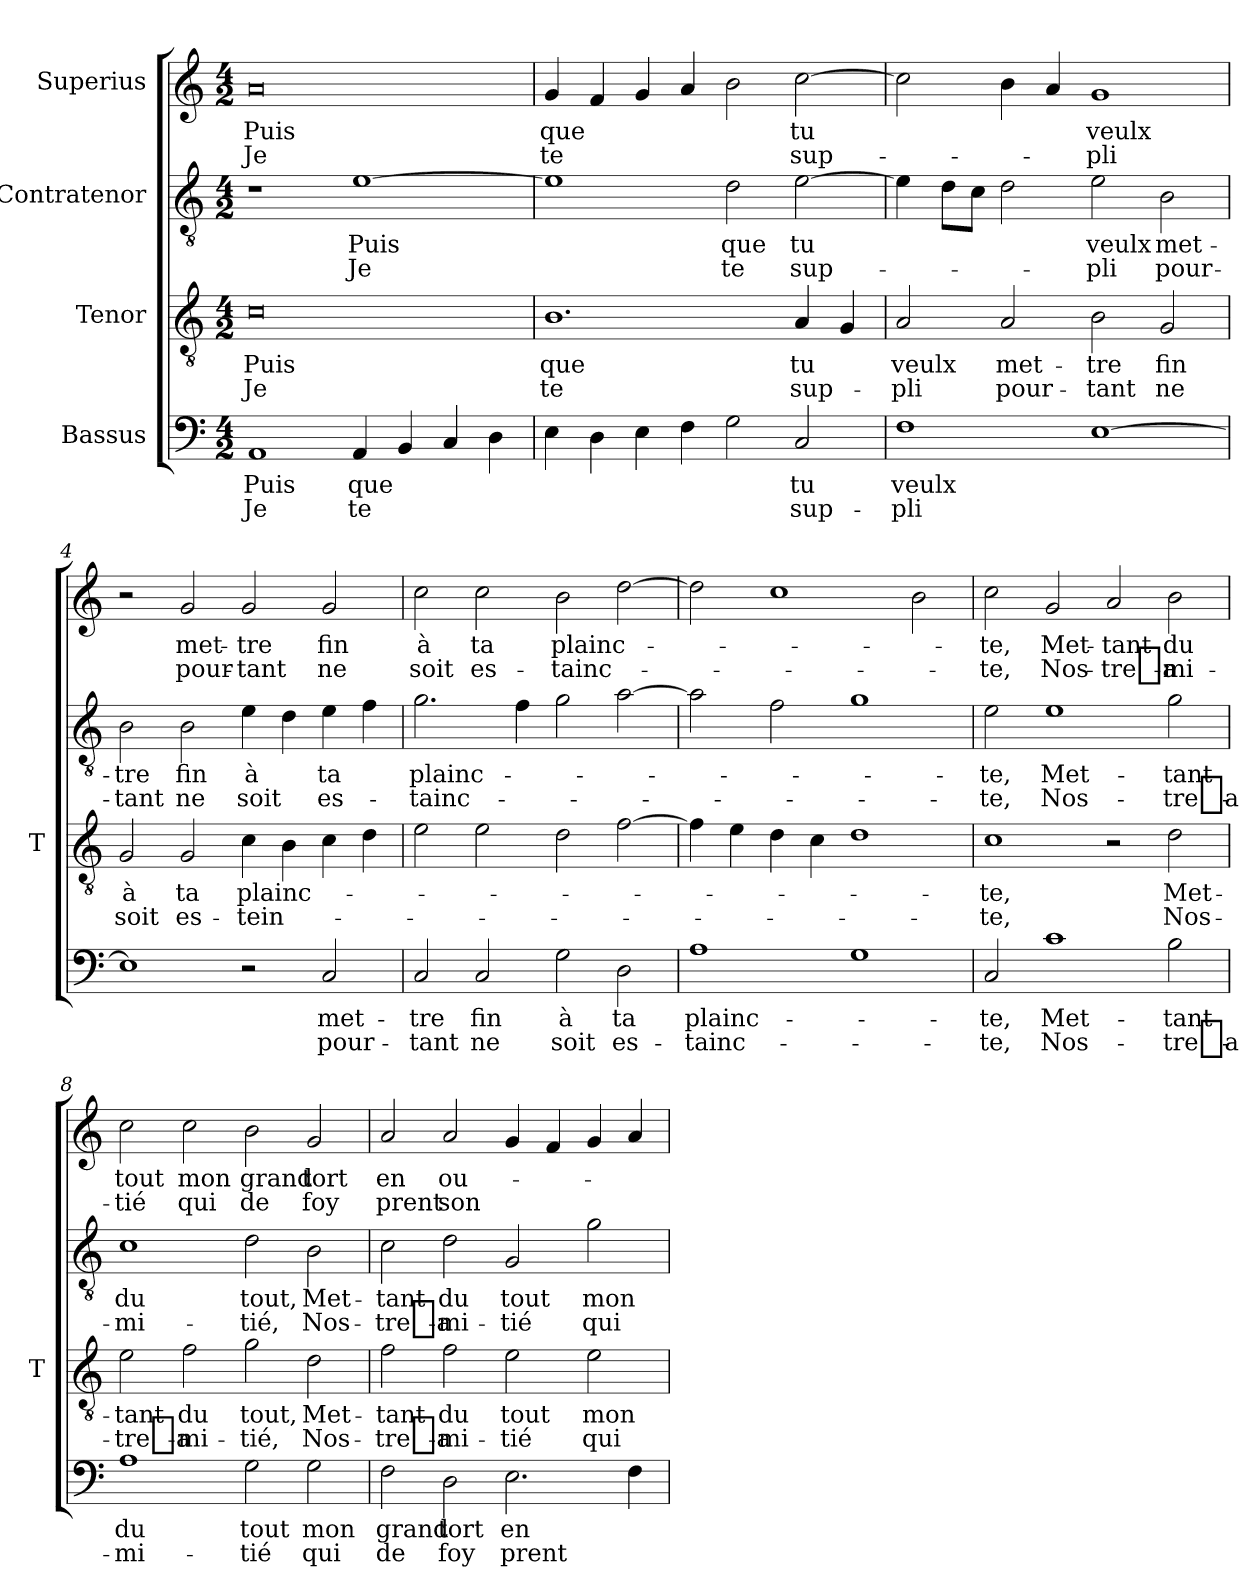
**kern	**text	**text	**kern	**text	**text	**kern	**text	**text	**kern	**text	**text
*part4	*part4	*part4	*part3	*part3	*part3	*part2	*part2	*part2	*part1	*part1	*part1
*staff4	*staff4	*staff4	*staff3	*staff3	*staff3	*staff2	*staff2	*staff2	*staff1	*staff1	*staff1
*I"Bassus	*	*	*I"Tenor	*	*	*I"Contratenor	*	*	*I"Superius	*	*
*	*	*	*I'T	*	*	*	*	*	*	*	*
*clefF4	*	*	*clefGv2	*	*	*clefGv2	*	*	*clefG2	*	*
*k[]	*	*	*k[]	*	*	*k[]	*	*	*k[]	*	*
*M4/2	*	*	*M4/2	*	*	*M4/2	*	*	*M4/2	*	*
=1	=1	=1	=1	=1	=1	=1	=1	=1	=1	=1	=1
1AA	-Puis	-Je	0c	-Puis	-Je	1r	.	.	0a	-Puis	-Je
4AA	-que	-te	.	.	.	[1e	-Puis	-Je	.	.	.
4BB	.	.	.	.	.	.	.	.	.	.	.
4C	.	.	.	.	.	.	.	.	.	.	.
4D	.	.	.	.	.	.	.	.	.	.	.
=2	=2	=2	=2	=2	=2	=2	=2	=2	=2	=2	=2
4E	.	.	1.B	-que	-te	1e]	.	.	4g	-que	-te
4D	.	.	.	.	.	.	.	.	4f	.	.
4E	.	.	.	.	.	.	.	.	4g	.	.
4F	.	.	.	.	.	.	.	.	4a	.	.
2G	.	.	.	.	.	2d	-que	-te	2b	.	.
2C	-tu	sup-	4A	-tu	sup-	[2e	-tu	sup-	[2cc	-tu	sup-
.	.	.	4G	.	.	.	.	.	.	.	.
=3	=3	=3	=3	=3	=3	=3	=3	=3	=3	=3	=3
1F	-veulx	-pli	2A	-veulx	-pli	4e]	.	.	2cc]	.	.
.	.	.	.	.	.	8dL	.	.	.	.	.
.	.	.	.	.	.	8cJ	.	.	.	.	.
.	.	.	2A	met-	pour-	2d	.	.	4b	.	.
.	.	.	.	.	.	.	.	.	4a	.	.
[1E	.	.	2B	-tre	-tant	2e	-veulx	-pli	1g	-veulx	-pli
.	.	.	2G	-fin	-ne	2B	met-	pour-	.	.	.
=4	=4	=4	=4	=4	=4	=4	=4	=4	=4	=4	=4
1E]	.	.	2G	-à	-soit	2B	-tre	-tant	2r	.	.
.	.	.	2G	-ta	es-	2B	-fin	-ne	2g	met-	pour-
2r	.	.	4c	plainc-	tein-	4e	-à	-soit	2g	-tre	-tant
.	.	.	4B	.	.	4d	.	.	.	.	.
2C	met-	pour-	4c	.	.	4e	-ta	es-	2g	-fin	-ne
.	.	.	4d	.	.	4f	.	.	.	.	.
=5	=5	=5	=5	=5	=5	=5	=5	=5	=5	=5	=5
2C	-tre	-tant	2e	.	.	2.g	plainc-	tainc-	2cc	-à	-soit
2C	-fin	-ne	2e	.	.	.	.	.	2cc	-ta	es-
.	.	.	.	.	.	4f	.	.	.	.	.
2G	-à	-soit	2d	.	.	2g	.	.	2b	plainc-	tainc-
2D	-ta	es-	[2f	.	.	[2a	.	.	[2dd	.	.
=6	=6	=6	=6	=6	=6	=6	=6	=6	=6	=6	=6
1A	plainc-	tainc-	4f]	.	.	2a]	.	.	2dd]	.	.
.	.	.	4e	.	.	.	.	.	.	.	.
.	.	.	4d	.	.	2f	.	.	1cc	.	.
.	.	.	4c	.	.	.	.	.	.	.	.
1G	.	.	1d	.	.	1g	.	.	.	.	.
.	.	.	.	.	.	.	.	.	2b	.	.
=7	=7	=7	=7	=7	=7	=7	=7	=7	=7	=7	=7
2C	-te,	-te,	1c	-te,	-te,	2e	-te,	-te,	2cc	-te,	-te,
1c	Met-	Nos-	.	.	.	1e	Met-	Nos-	2g	Met-	Nos-
.	.	.	2r	.	.	.	.	.	2a	-tant	tre_a-
2B	-tant	tre_a-	2d	Met-	Nos-	2g	-tant	tre_a-	2b	-du	mi-
=8	=8	=8	=8	=8	=8	=8	=8	=8	=8	=8	=8
1A	-du	mi-	2e	-tant	tre_a-	1c	-du	mi-	2cc	-tout	-tié
.	.	.	2f	-du	mi-	.	.	.	2cc	-mon	-qui
2G	-tout	-tié	2g	-tout,	-tié,	2d	-tout,	-tié,	2b	-grand	-de
2G	-mon	-qui	2d	Met-	Nos-	2B	Met-	Nos-	2g	-tort	-foy
=9	=9	=9	=9	=9	=9	=9	=9	=9	=9	=9	=9
2F	-grand	-de	2f	-tant	tre_a-	2c	-tant	tre_a-	2a	-en	-prent
2D	-tort	-foy	2f	-du	mi-	2d	-du	mi-	2a	ou-	-son
2.E	-en	-prent	2e	-tout	-tié	2G	-tout	-tié	4g	.	.
.	.	.	.	.	.	.	.	.	4f	.	.
.	.	.	2e	-mon	-qui	2g	-mon	-qui	4g	.	.
4F	.	.	.	.	.	.	.	.	4a	.	.
=	=	=	=	=	=	=	=	=	=	=	=
*-	*-	*-	*-	*-	*-	*-	*-	*-	*-	*-	*-
